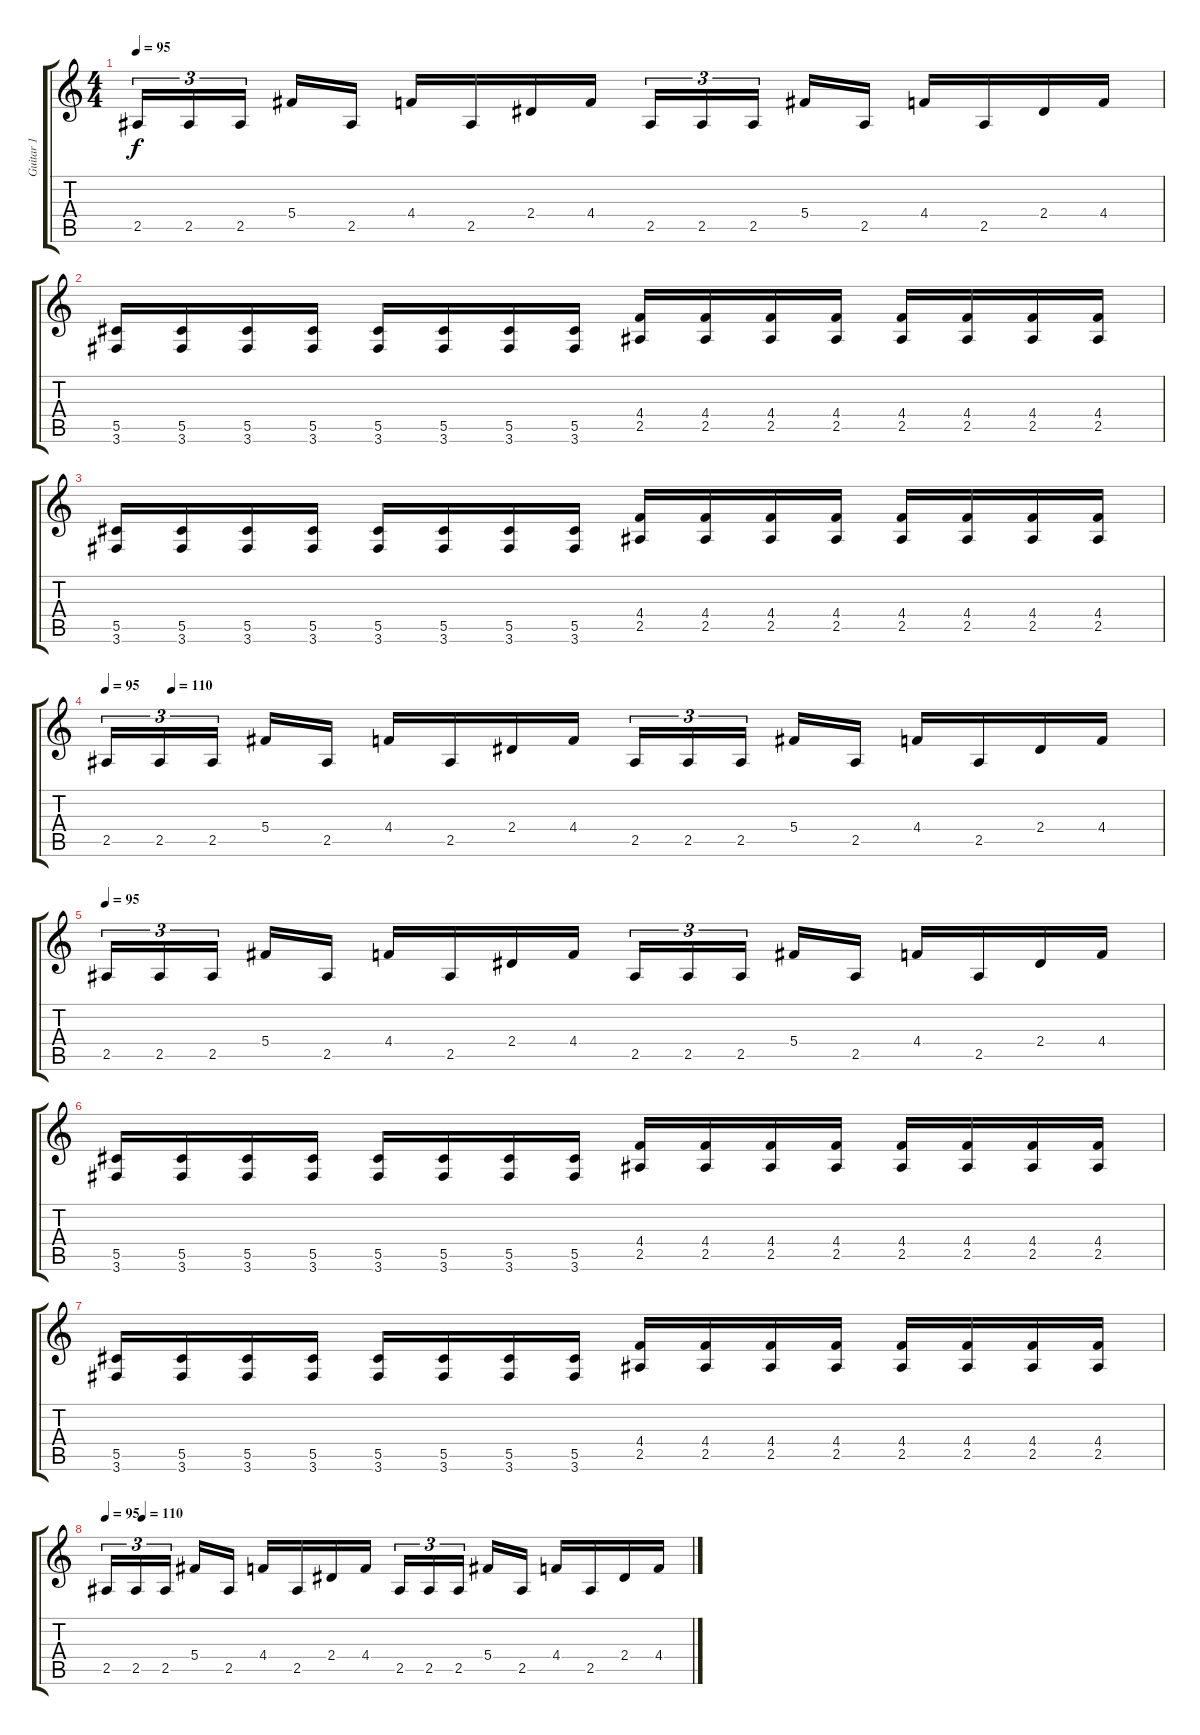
\track ("Guitar 1" "Guitar 1") {instrument overdrivenguitar}
\staff {score tabs}
\tuning (Eb4 Bb3 Gb3 Db3 Ab2 Eb2) {hide}
\ts (4 4)
\tempo 95
\clef g2
\ks c
2.5.16{tu (3 2) dy f} 2.5.16{tu (3 2)} 2.5.16{tu (3 2) beam splitsecondary} 5.4.16 2.5.16 4.4.16 2.5.16 2.4.16 4.4.16 2.5.16{tu (3 2)} 2.5.16{tu (3 2)} 2.5.16{tu (3 2) beam splitsecondary} 5.4.16 2.5.16 4.4.16 2.5.16 2.4.16 4.4.16 |
(5.5 3.6).16 (5.5 3.6).16 (5.5 3.6).16 (5.5 3.6).16 (5.5 3.6).16 (5.5 3.6).16 (5.5 3.6).16 (5.5 3.6).16 (4.4 2.5).16 (4.4 2.5).16 (4.4 2.5).16 (4.4 2.5).16 (4.4 2.5).16 (4.4 2.5).16 (4.4 2.5).16 (4.4 2.5).16 |
(5.5 3.6).16 (5.5 3.6).16 (5.5 3.6).16 (5.5 3.6).16 (5.5 3.6).16 (5.5 3.6).16 (5.5 3.6).16 (5.5 3.6).16 (4.4 2.5).16 (4.4 2.5).16 (4.4 2.5).16 (4.4 2.5).16 (4.4 2.5).16 (4.4 2.5).16 (4.4 2.5).16 (4.4 2.5).16 |
\tempo 95
\tempo (110 0.0625)
2.5.16{tu (3 2)} 2.5.16{tu (3 2)} 2.5.16{tu (3 2) beam splitsecondary} 5.4.16 2.5.16 4.4.16 2.5.16 2.4.16 4.4.16 2.5.16{tu (3 2)} 2.5.16{tu (3 2)} 2.5.16{tu (3 2) beam splitsecondary} 5.4.16 2.5.16 4.4.16 2.5.16 2.4.16 4.4.16 |
\tempo 95
2.5.16{tu (3 2)} 2.5.16{tu (3 2)} 2.5.16{tu (3 2) beam splitsecondary} 5.4.16 2.5.16 4.4.16 2.5.16 2.4.16 4.4.16 2.5.16{tu (3 2)} 2.5.16{tu (3 2)} 2.5.16{tu (3 2) beam splitsecondary} 5.4.16 2.5.16 4.4.16 2.5.16 2.4.16 4.4.16 |
(5.5 3.6).16 (5.5 3.6).16 (5.5 3.6).16 (5.5 3.6).16 (5.5 3.6).16 (5.5 3.6).16 (5.5 3.6).16 (5.5 3.6).16 (4.4 2.5).16 (4.4 2.5).16 (4.4 2.5).16 (4.4 2.5).16 (4.4 2.5).16 (4.4 2.5).16 (4.4 2.5).16 (4.4 2.5).16 |
(5.5 3.6).16 (5.5 3.6).16 (5.5 3.6).16 (5.5 3.6).16 (5.5 3.6).16 (5.5 3.6).16 (5.5 3.6).16 (5.5 3.6).16 (4.4 2.5).16 (4.4 2.5).16 (4.4 2.5).16 (4.4 2.5).16 (4.4 2.5).16 (4.4 2.5).16 (4.4 2.5).16 (4.4 2.5).16 |
\tempo 95
\tempo (110 0.0625)
2.5.16{tu (3 2)} 2.5.16{tu (3 2)} 2.5.16{tu (3 2) beam splitsecondary} 5.4.16 2.5.16 4.4.16 2.5.16 2.4.16 4.4.16 2.5.16{tu (3 2)} 2.5.16{tu (3 2)} 2.5.16{tu (3 2) beam splitsecondary} 5.4.16 2.5.16 4.4.16 2.5.16 2.4.16 4.4.16
